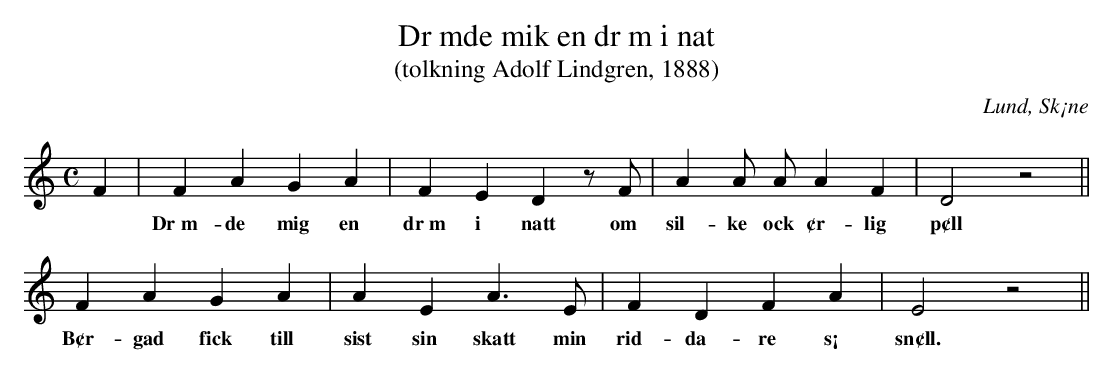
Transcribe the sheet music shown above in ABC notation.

X:1
T:Dr mde mik en dr m i nat
T:(tolkning Adolf Lindgren, 1888)
O:Lund, Sk¡ne
M:C
L:1/4
K:C
F | F A G A | F E D z/F/ | A A/ A/ A F | D2 z2 ||
w:|Dr m-de mig en|dr m i natt  om|sil-ke ock ¢r-lig|p¢ll||
F A G A | A E A>E | F D F A | E2 z2 ||
w:B¢r-gad fick till|sist sin skatt min|rid-da-re s¡|sn¢ll.  Men||
